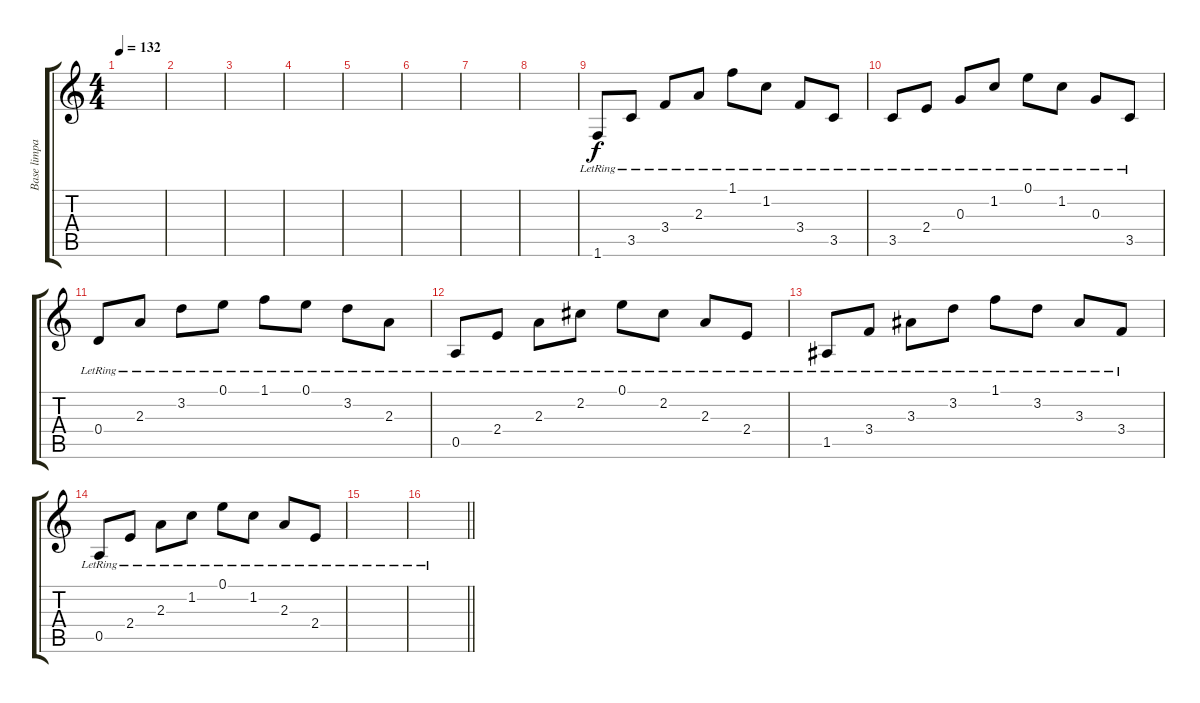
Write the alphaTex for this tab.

\track ("Base limpa" "Base limpa") {instrument electricguitarclean}
\staff {score tabs}
\tuning (E4 B3 G3 D3 A2 E2) {hide}
\ts (4 4)
\tempo 132
\clef g2
\ks c
|
|
|
|
|
|
|
|
1.6{lr}.8{volume 13 instrument acousticguitarnylon} 3.5{lr}.8 3.4{lr}.8 2.3{lr}.8 1.1{lr}.8 1.2{lr}.8 3.4{lr}.8 3.5{lr}.8 |
3.5{lr}.8 2.4{lr}.8 0.3{lr}.8 1.2{lr}.8 0.1{lr}.8 1.2{lr}.8 0.3{lr}.8 3.5{lr}.8 |
0.4{lr}.8 2.3{lr}.8 3.2{lr}.8 0.1{lr}.8 1.1{lr}.8 0.1{lr}.8 3.2{lr}.8 2.3{lr}.8 |
0.5{lr}.8 2.4{lr}.8 2.3{lr}.8 2.2{lr}.8 0.1{lr}.8 2.2{lr}.8 2.3{lr}.8 2.4{lr}.8 |
1.5{lr}.8 3.4{lr}.8 3.3{lr}.8 3.2{lr}.8 1.1{lr}.8 3.2{lr}.8 3.3{lr}.8 3.4{lr}.8 |
0.5{lr}.8 2.4{lr}.8 2.3{lr}.8 1.2{lr}.8 0.1{lr}.8 1.2{lr}.8 2.3{lr}.8 2.4{lr}.8 |
|
\barLineRight lightlight
